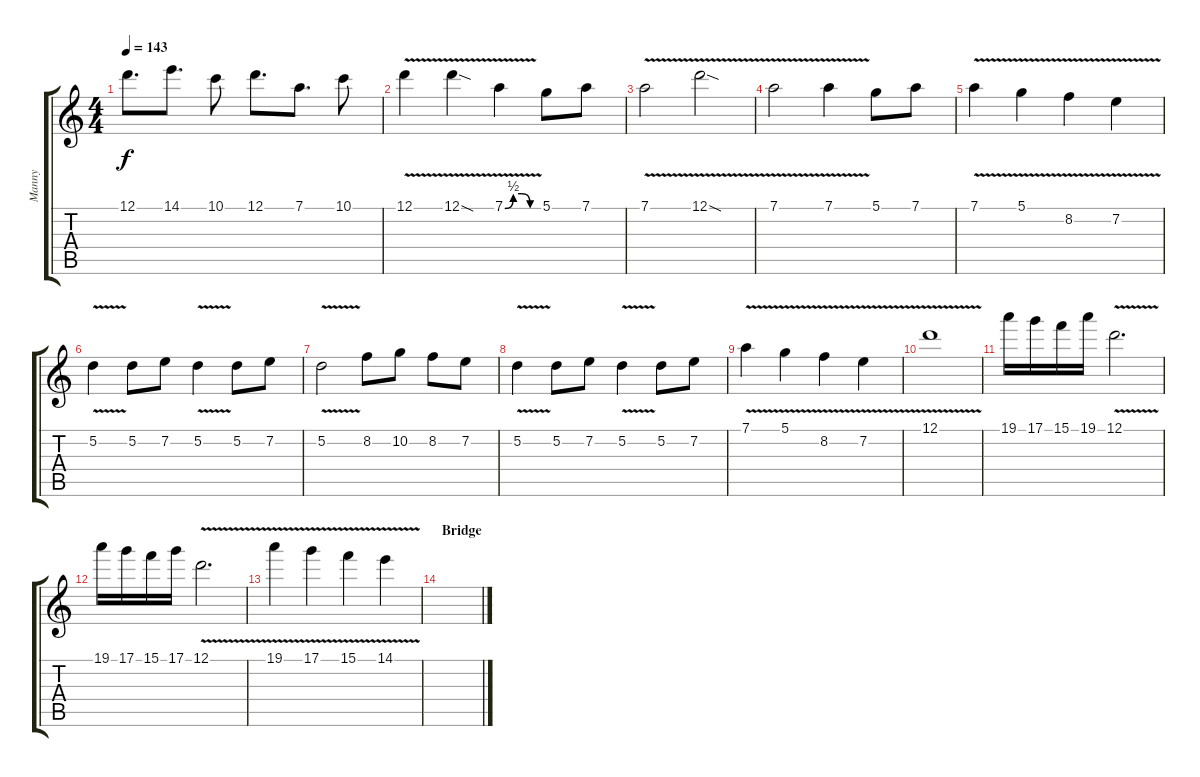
\track ("Manny" "Manny") {instrument distortionguitar}
\staff {score tabs}
\tuning (D4 A3 F3 C3 G2 D2) {hide}
\ts (4 4)
\tempo 143
\clef g2
\ks c
12.1.8{d dy f} 14.1.8{d} 10.1.8 12.1.8{d} 7.1.8{d} 10.1.8 |
12.1{v}.4 12.1{v sod}.4 7.1{be (custom 0 0 15 2 30 2 45 0 60 0) v}.4 5.1.8 7.1.8 |
7.1{v}.2 12.1{v sod}.2 |
7.1{v}.2 7.1{v}.4 5.1.8 7.1.8 |
7.1{v}.4 5.1{v}.4 8.2{v}.4 7.2{v}.4 |
5.2{v}.4 5.2.8 7.2.8 5.2{v}.4 5.2.8 7.2.8 |
5.2{v}.2 8.2.8 10.2.8 8.2.8 7.2.8 |
5.2{v}.4 5.2.8 7.2.8 5.2{v}.4 5.2.8 7.2.8 |
7.1{v}.4 5.1{v}.4 8.2{v}.4 7.2{v}.4 |
12.1{v}.1 |
19.1.16 17.1.16 15.1.16 19.1.16 12.1{v}.2{d} |
19.1.16 17.1.16 15.1.16 17.1.16 12.1{v}.2{d} |
19.1{v}.4 17.1{v}.4 15.1{v}.4 14.1{v}.4 |
\section ("" "Bridge")
